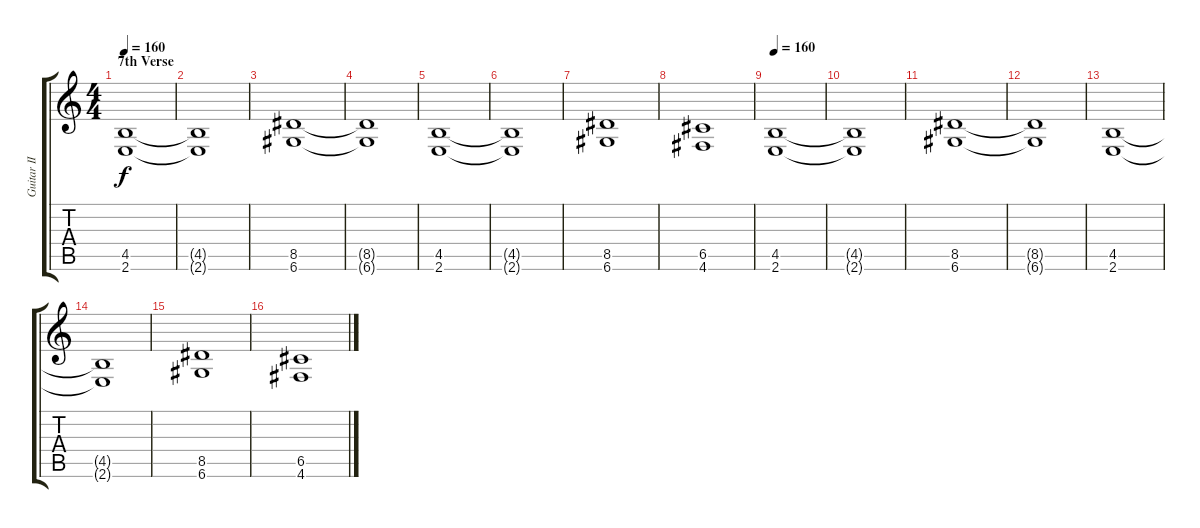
\track ("Guitar II" "Guitar II") {instrument distortionguitar}
\staff {score tabs}
\tuning (D4 A3 F3 C3 G2 D2) {hide}
\ts (4 4)
\section ("" "7th Verse")
\tempo 160
\clef g2
\ks c
(4.5 2.6).1{dy f} |
(4.5{t} 2.6{t}).1 |
(8.5 6.6).1 |
(8.5{t} 6.6{t}).1 |
(4.5 2.6).1 |
(4.5{t} 2.6{t}).1 |
(8.5 6.6).1 |
(6.5 4.6).1 |
\tempo 160
(4.5 2.6).1 |
(4.5{t} 2.6{t}).1 |
(8.5 6.6).1 |
(8.5{t} 6.6{t}).1 |
(4.5 2.6).1 |
(4.5{t} 2.6{t}).1 |
(8.5 6.6).1 |
(6.5 4.6).1
